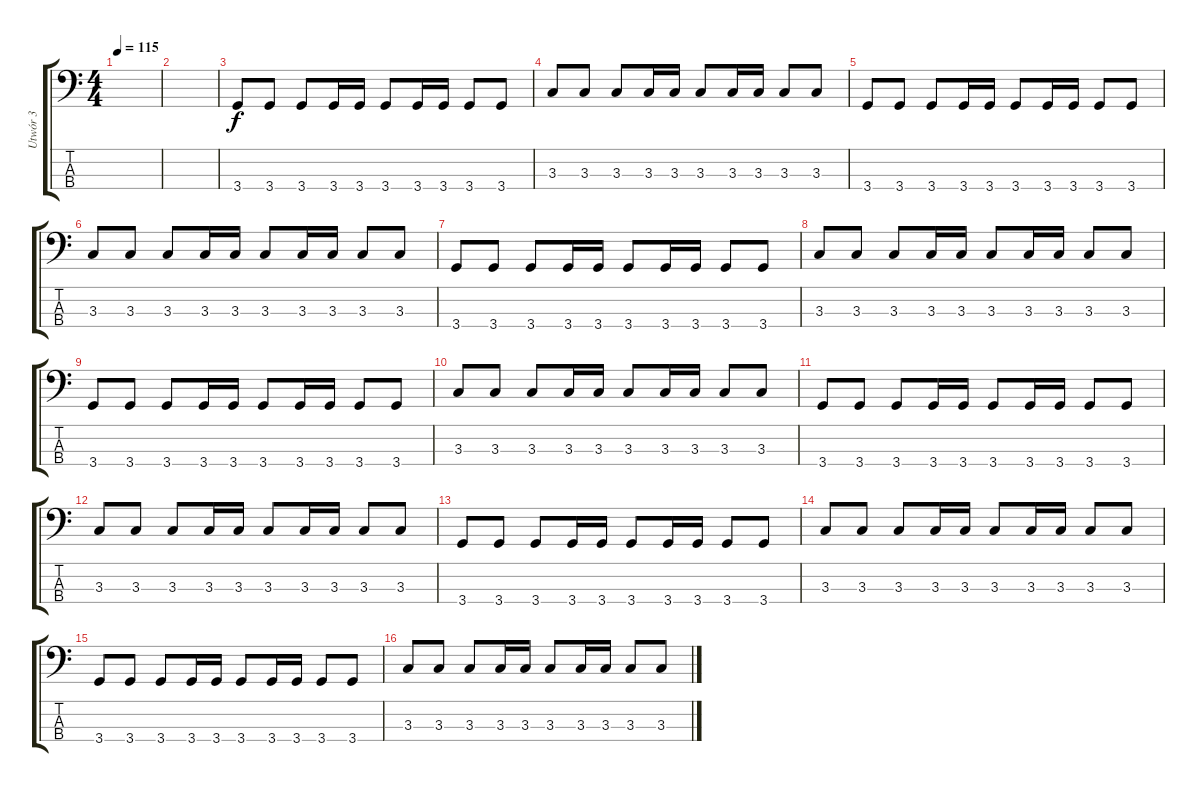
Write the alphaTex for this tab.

\track ("Utwór 3" "Utwór 3") {instrument acousticbass}
\staff {score tabs}
\tuning (G2 D2 A1 E1) {hide}
\ts (4 4)
\tempo 115
\clef f4
\ks c
|
|
3.4.8 3.4.8 3.4.8 3.4.16 3.4.16 3.4.8 3.4.16 3.4.16 3.4.8 3.4.8 |
3.3.8 3.3.8 3.3.8 3.3.16 3.3.16 3.3.8 3.3.16 3.3.16 3.3.8 3.3.8 |
3.4.8 3.4.8 3.4.8 3.4.16 3.4.16 3.4.8 3.4.16 3.4.16 3.4.8 3.4.8 |
3.3.8 3.3.8 3.3.8 3.3.16 3.3.16 3.3.8 3.3.16 3.3.16 3.3.8 3.3.8 |
3.4.8 3.4.8 3.4.8 3.4.16 3.4.16 3.4.8 3.4.16 3.4.16 3.4.8 3.4.8 |
3.3.8 3.3.8 3.3.8 3.3.16 3.3.16 3.3.8 3.3.16 3.3.16 3.3.8 3.3.8 |
3.4.8 3.4.8 3.4.8 3.4.16 3.4.16 3.4.8 3.4.16 3.4.16 3.4.8 3.4.8 |
3.3.8 3.3.8 3.3.8 3.3.16 3.3.16 3.3.8 3.3.16 3.3.16 3.3.8 3.3.8 |
3.4.8 3.4.8 3.4.8 3.4.16 3.4.16 3.4.8 3.4.16 3.4.16 3.4.8 3.4.8 |
3.3.8 3.3.8 3.3.8 3.3.16 3.3.16 3.3.8 3.3.16 3.3.16 3.3.8 3.3.8 |
3.4.8 3.4.8 3.4.8 3.4.16 3.4.16 3.4.8 3.4.16 3.4.16 3.4.8 3.4.8 |
3.3.8 3.3.8 3.3.8 3.3.16 3.3.16 3.3.8 3.3.16 3.3.16 3.3.8 3.3.8 |
3.4.8 3.4.8 3.4.8 3.4.16 3.4.16 3.4.8 3.4.16 3.4.16 3.4.8 3.4.8 |
3.3.8 3.3.8 3.3.8 3.3.16 3.3.16 3.3.8 3.3.16 3.3.16 3.3.8 3.3.8
